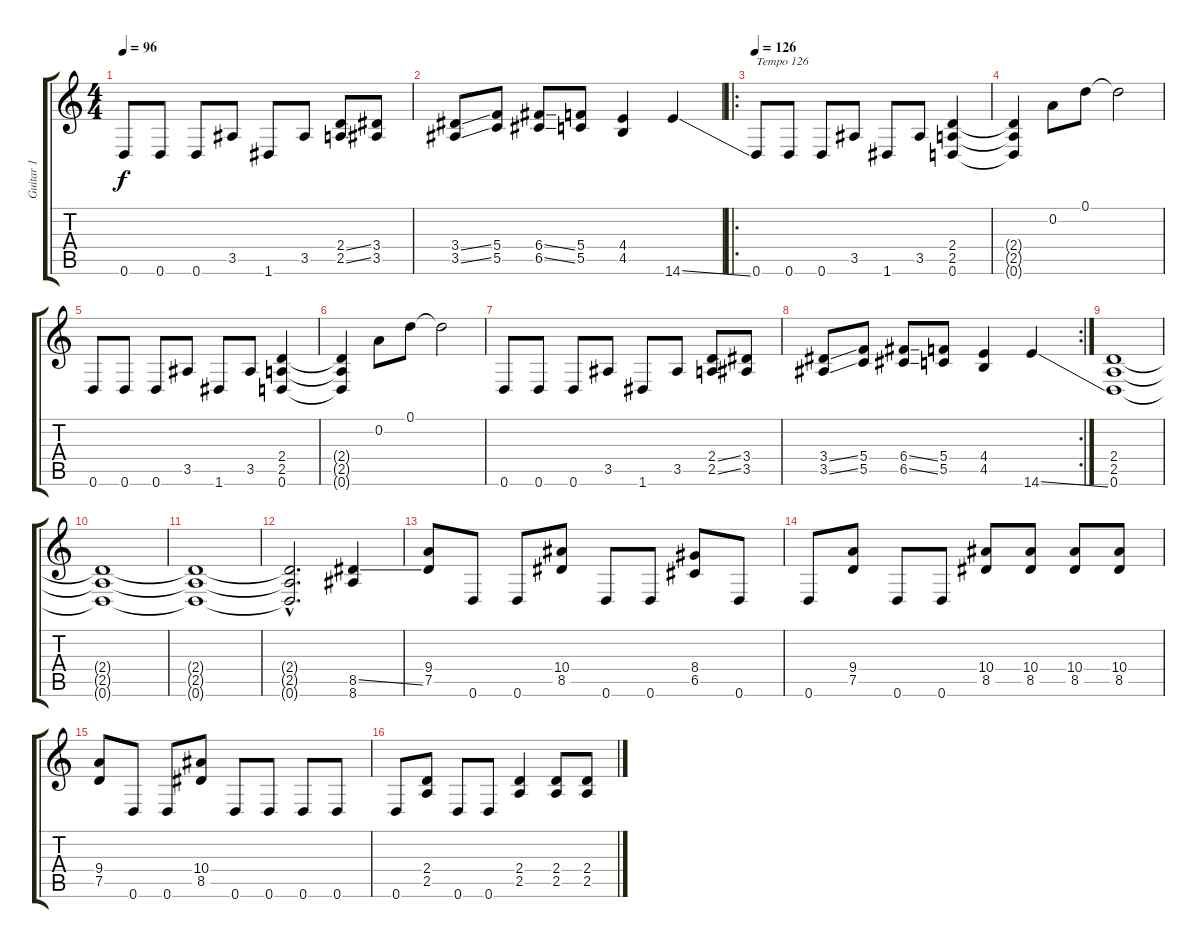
\track ("Guitar 1" "Guitar 1") {instrument distortionguitar}
\staff {score tabs}
\tuning (D4 A3 F3 C3 G2 D2) {hide}
\ts (4 4)
\tempo 96
\clef g2
\ks c
0.6.8{dy f} 0.6.8 0.6.8 3.5.8 1.6.8 3.5.8 (2.4{ss} 2.5{ss}).8 (3.4 3.5).8 |
(3.4{ss} 3.5{ss}).8 (5.4 5.5).8 (6.4{ss} 6.5{ss}).8 (5.4 5.5).8 (4.4 4.5).4 14.6{ss}.4 |
\ro
\tempo 126
0.6.8{txt "Tempo 126"} 0.6.8 0.6.8 3.5.8 1.6.8 3.5.8 (2.4 2.5 0.6).4 |
(2.4{t} 2.5{t} 0.6{t}).4 0.2.8 0.1.8 0.1{t}.2 |
0.6.8 0.6.8 0.6.8 3.5.8 1.6.8 3.5.8 (2.4 2.5 0.6).4 |
(2.4{t} 2.5{t} 0.6{t}).4 0.2.8 0.1.8 0.1{t}.2 |
0.6.8 0.6.8 0.6.8 3.5.8 1.6.8 3.5.8 (2.4{ss} 2.5{ss}).8 (3.4 3.5).8 |
\rc 2
(3.4{ss} 3.5{ss}).8 (5.4 5.5).8 (6.4{ss} 6.5{ss}).8 (5.4 5.5).8 (4.4 4.5).4 14.6{ss}.4 |
(2.4 2.5 0.6).1 |
(2.4{t} 2.5{t} 0.6{t}).1 |
(2.4{t} 2.5{t} 0.6{t}).1 |
(2.4{hac t} 2.5{hac t} 0.6{hac t}).2{d} (8.5{ss} 8.6).4 |
(9.4 7.5).8 0.6.8 0.6.8 (10.4 8.5).8 0.6.8 0.6.8 (8.4 6.5).8 0.6.8 |
0.6.8 (9.4 7.5).8 0.6.8 0.6.8 (10.4 8.5).8 (10.4 8.5).8 (10.4 8.5).8 (10.4 8.5).8 |
(9.4 7.5).8 0.6.8 0.6.8 (10.4 8.5).8 0.6.8 0.6.8 0.6.8 0.6.8 |
0.6.8 (2.4 2.5).8 0.6.8 0.6.8 (2.4 2.5).4 (2.4 2.5).8 (2.4 2.5).8
